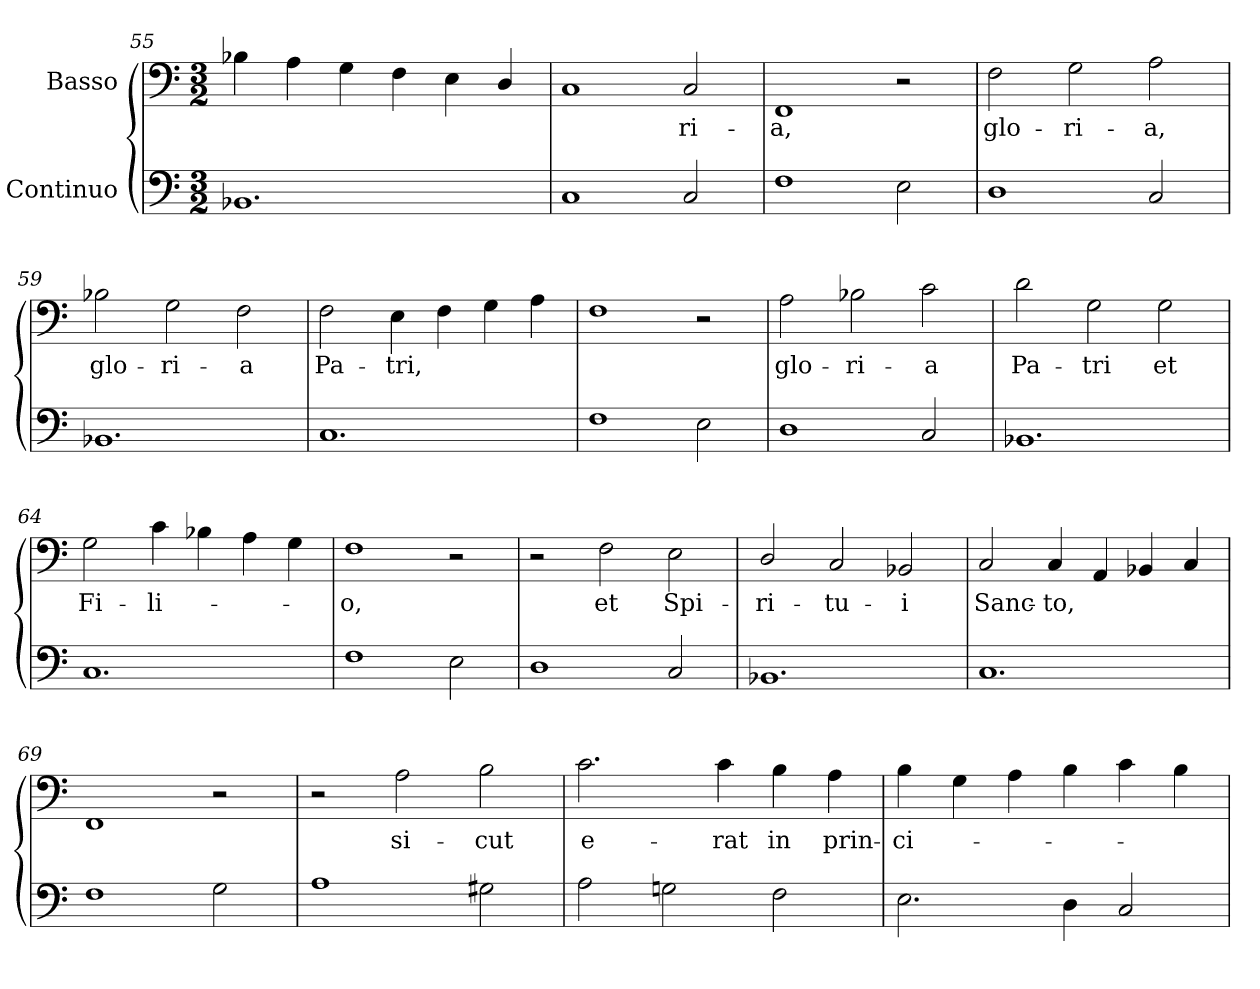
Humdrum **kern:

**kern	**kern	**text
*part2	*part1	*part1
*staff2	*staff1	*staff1
*I"Continuo	*I"Basso	*
*clefF4	*clefF4	*
*k[]	*k[]	*
*M3/2	*M3/2	*
=55	=55	=55
1.BB-Xi	4B-Xi\	.
.	4Ai\	.
.	4Gi\	.
.	4Fi\	.
.	4Ei\	.
.	4Di/	.
=56	=56	=56
1Ci	1Ci	.
!	!	!LO:LY:b:color=#000000
2Ci/	2Ci/	-ri-
=57	=57	=57
!	!	!LO:LY:b:color=#000000
1Fi	1FFi	-a,
2Ei\	2r	.
!!LO:LB:g=z
=58	=58	=58
!	!	!LO:LY:b:color=#000000
1Di	2Fi\	glo-
!	!	!LO:LY:b:color=#000000
.	2Gi\	-ri-
!	!	!LO:LY:b:color=#000000
2Ci/	2Ai\	-a,
=59	=59	=59
!	!	!LO:LY:b:color=#000000
1.BB-Xi	2B-Xi\	glo-
!	!	!LO:LY:b:color=#000000
.	2Gi\	-ri-
!	!	!LO:LY:b:color=#000000
.	2Fi\	-a
=60	=60	=60
!	!	!LO:LY:b:color=#000000
1.Ci	2Fi\	Pa-
!	!	!LO:LY:b:color=#000000
.	4Ei\	-tri,
.	4Fi\	.
.	4Gi\	.
.	4Ai\	.
=61	=61	=61
1Fi	1Fi	.
2Ei\	2r	.
=62	=62	=62
!	!	!LO:LY:b:color=#000000
1Di	2Ai\	glo-
!	!	!LO:LY:b:color=#000000
.	2B-Xi\	-ri-
!	!	!LO:LY:b:color=#000000
2Ci/	2ci\	-a
!!LO:LB:g=z
=63	=63	=63
!	!	!LO:LY:b:color=#000000
1.BB-Xi	2di\	Pa-
!	!	!LO:LY:b:color=#000000
.	2Gi\	-tri
!	!	!LO:LY:b:color=#000000
.	2Gi\	et
=64	=64	=64
!	!	!LO:LY:b:color=#000000
1.Ci	2Gi\	Fi-
!	!	!LO:LY:b:color=#000000
.	4ci\	-li-
.	4B-Xi\	.
.	4Ai\	.
.	4Gi\	.
=65	=65	=65
!	!	!LO:LY:b:color=#000000
1Fi	1Fi	-o,
2Ei\	2r	.
=66	=66	=66
1Di	2r	.
!	!	!LO:LY:b:color=#000000
.	2Fi\	et
!	!	!LO:LY:b:color=#000000
2Ci/	2Ei\	Spi-
=67	=67	=67
!	!	!LO:LY:b:color=#000000
1.BB-Xi	2Di/	-ri-
!	!	!LO:LY:b:color=#000000
.	2Ci/	-tu-
!	!	!LO:LY:b:color=#000000
.	2BB-Xi/	-i
!!LO:PB:g=z
=68	=68	=68
*^	*	*
!	!	!	!LO:LY:b:color=#000000
2ryy	1.Ci	2Ci/	Sanc-
!	!	!	!LO:LY:b:color=#000000
2ryy	.	4Ci/	-to,
.	.	4AAi/	.
2ryy	.	4BB-Xi/	.
.	.	4Ci/	.
*v	*v	*	*
=69	=69	=69
1Fi	1FFi	.
2Gi\	2r	.
=70	=70	=70
1Ai	2r	.
!	!	!LO:LY:b:color=#000000
.	2Ai\	si-
!	!	!LO:LY:b:color=#000000
2G#Xi\	2Bi\	-cut
=71	=71	=71
!	!	!LO:LY:b:color=#000000
2Ai\	2.ci\	e-
2Gni\	.	.
!	!	!LO:LY:b:color=#000000
.	4ci\	-rat
!	!	!LO:LY:b:color=#000000
2Fi\	4Bi\	in
!	!	!LO:LY:b:color=#000000
.	4Ai\	prin-
=72	=72	=72
!	!	!LO:LY:b:color=#000000
2.Ei\	4Bi\	-ci-
.	4Gi\	.
.	4Ai\	.
4Di\	4Bi\	.
2Ci/	4ci\	.
.	4Bi\	.
=	=	=
*-	*-	*-
